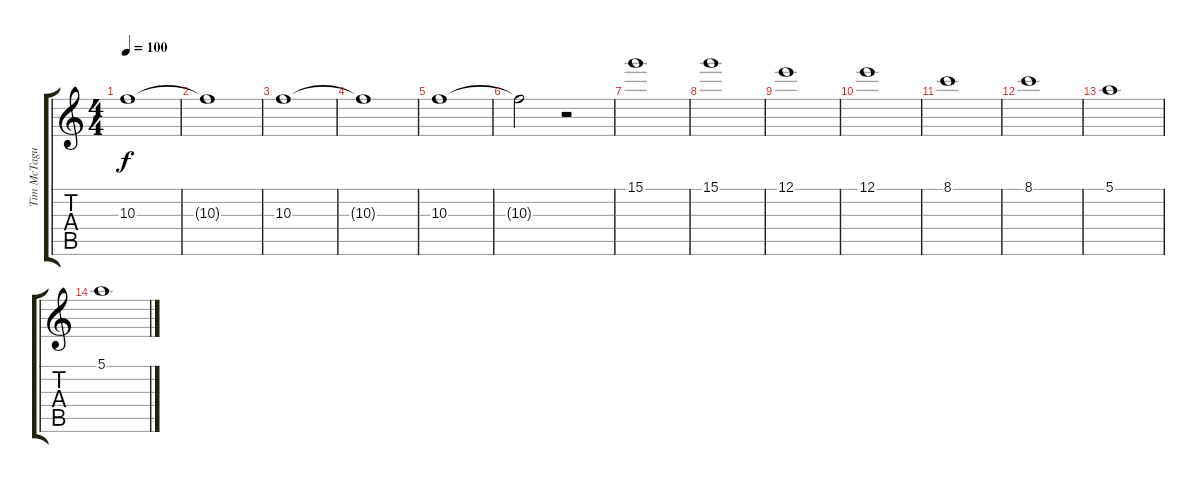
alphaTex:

\track ("Tim McTague (2)" "Tim McTagu") {instrument distortionguitar}
\staff {score tabs}
\tuning (E4 B3 G3 D3 A2 D2) {hide}
\ts (4 4)
\tempo 100
\clef g2
\ks c
10.3.1{dy f} |
10.3{t}.1 |
10.3.1 |
10.3{t}.1 |
10.3.1 |
10.3{t}.2 r.2 |
15.1.1 |
15.1.1 |
12.1.1 |
12.1.1 |
8.1.1 |
8.1.1 |
5.1.1 |
5.1.1
